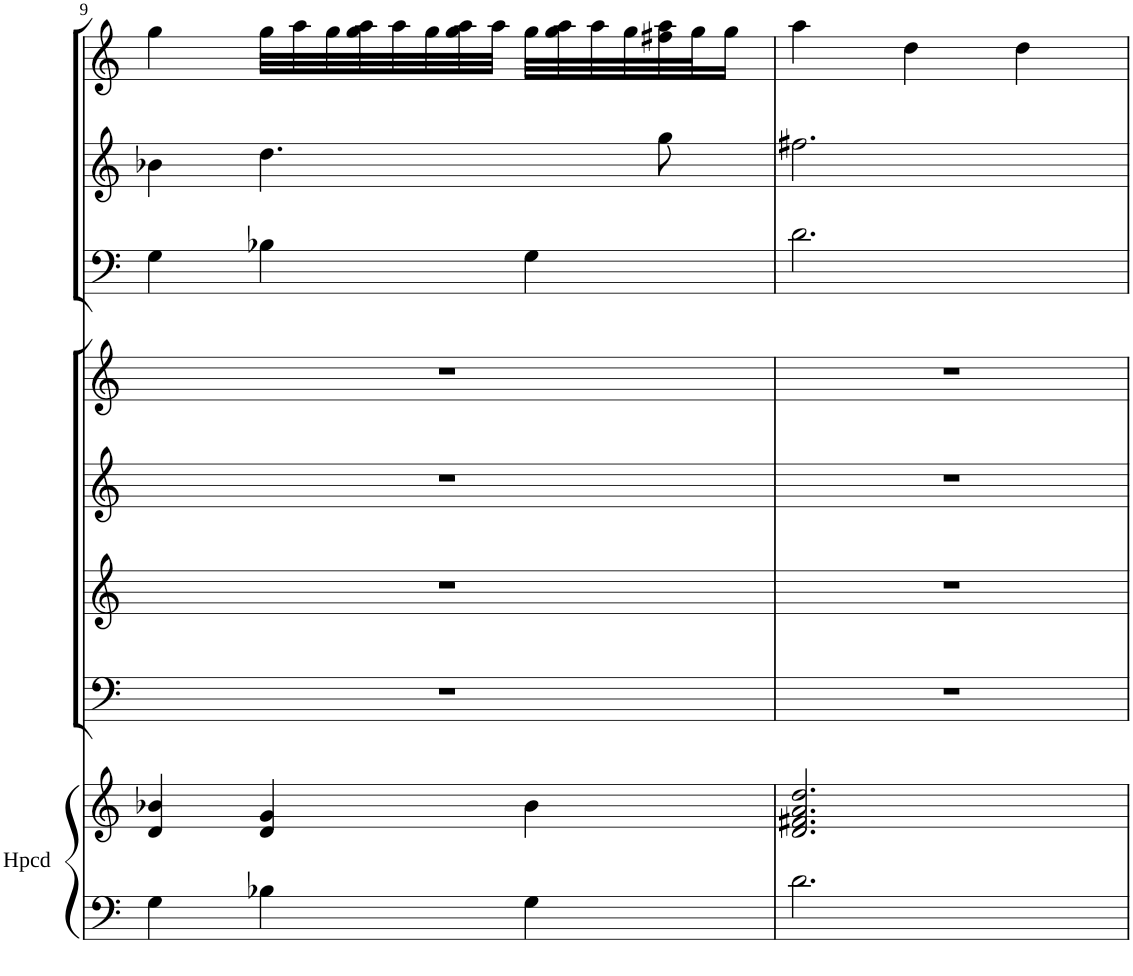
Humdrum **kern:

**kern	**kern	**kern	**kern	**kern	**kern	**kern	**kern	**kern
*part8	*part8	*part7	*part6	*part5	*part4	*part3	*part2	*part1
*staff9	*staff8	*staff7	*staff6	*staff5	*staff4	*staff3	*staff2	*staff1
*I"Harpsichord	*	*I"Double-bass	*I"Viola	*I"Violin II	*I"Violin I	*I"Cello solo	*I"Violin solo II	*I"Violin solo I
*I'Hpcd	*	*	*	*	*	*	*I'Vln	*I'Vln
!!LO:PB:g=z
*clefF4	*clefG2	*clefF4	*clefG2	*clefG2	*clefG2	*clefF4	*clefG2	*clefG2
*k[]	*k[]	*k[]	*k[]	*k[]	*k[]	*k[]	*k[]	*k[]
*M3/4	*M3/4	*M3/4	*M3/4	*M3/4	*M3/4	*M3/4	*M3/4	*M3/4
=9	=9	=9	=9	=9	=9	=9	=9	=9
4G\	4d/ 4b-X/	2.r	2.r	2.r	2.r	4G\	4b-X\	4gg\
4B-X\	4d/ 4g/	.	.	.	.	4B-X\	4.dd\	32gg\LLL
.	.	.	.	.	.	.	.	32aa\
.	.	.	.	.	.	.	.	32gg\
.	.	.	.	.	.	.	.	32gg\ 32aa\
.	.	.	.	.	.	.	.	32aa\
.	.	.	.	.	.	.	.	32gg\
.	.	.	.	.	.	.	.	32gg\ 32aa\
.	.	.	.	.	.	.	.	32aa\JJJ
4G\	4b-\	.	.	.	.	4G\	.	32gg\LLL
.	.	.	.	.	.	.	.	32gg\ 32aa\
.	.	.	.	.	.	.	.	32aa\
.	.	.	.	.	.	.	.	32gg\
.	.	.	.	.	.	.	8gg\	32ff#X\ 32aa\
.	.	.	.	.	.	.	.	32gg\J
.	.	.	.	.	.	.	.	16gg\JJ
=10	=10	=10	=10	=10	=10	=10	=10	=10
2.d\	2.d/ 2.f#X/ 2.a/ 2.dd/	2.r	2.r	2.r	2.r	2.d\	2.ff#X\	4aa\
.	.	.	.	.	.	.	.	4dd\
.	.	.	.	.	.	.	.	4dd\
=	=	=	=	=	=	=	=	=
*-	*-	*-	*-	*-	*-	*-	*-	*-
